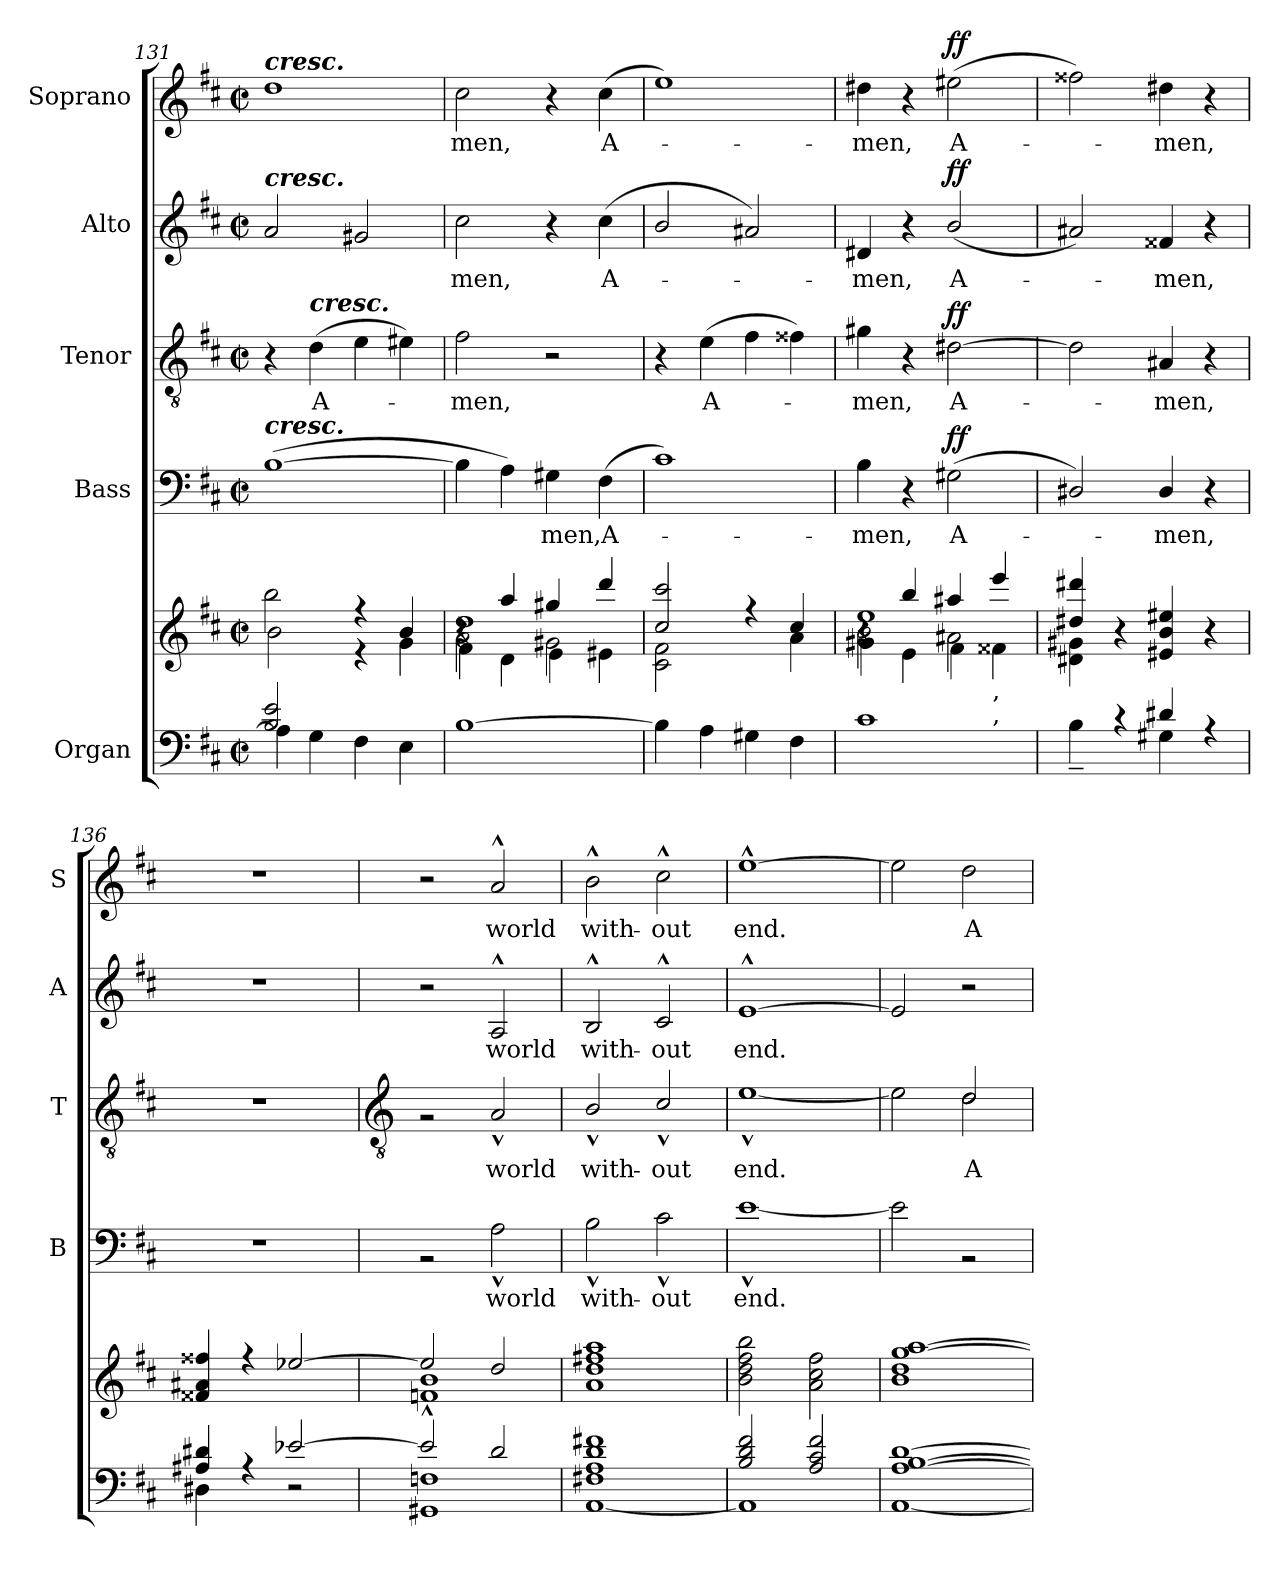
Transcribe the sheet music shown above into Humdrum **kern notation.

**kern	**kern	**kern	**text	**dynam	**kern	**text	**dynam	**kern	**text	**dynam	**kern	**text	**dynam
*part5	*part5	*part4	*part4	*part4	*part3	*part3	*part3	*part2	*part2	*part2	*part1	*part1	*part1
*staff6	*staff5	*staff4	*staff4	*staff4	*staff3	*staff3	*staff3	*staff2	*staff2	*staff2	*staff1	*staff1	*staff1
*I"Organ	*	*I"Bass	*	*	*I"Tenor	*	*	*I"Alto	*	*	*I"Soprano	*	*
*	*	*I'B	*	*	*I'T	*	*	*I'A	*	*	*I'S	*	*
!!LO:LB:g=z
*clefF4	*clefG2	*clefF4	*	*	*clefGv2	*	*	*clefG2	*	*	*clefG2	*	*
*k[f#c#]	*k[f#c#]	*k[f#c#]	*	*	*k[f#c#]	*	*	*k[f#c#]	*	*	*k[f#c#]	*	*
*D:	*D:	*D:	*	*	*D:	*	*	*D:	*	*	*D:	*	*
*M2/2	*M2/2	*M2/2	*	*	*M2/2	*	*	*M2/2	*	*	*M2/2	*	*
*met(c|)	*met(c|)	*met(c|)	*	*	*met(c|)	*	*	*met(c|)	*	*	*met(c|)	*	*
=131	=131	=131	=131	=131	=131	=131	=131	=131	=131	=131	=131	=131	=131
*^	*^	*	*	*	*	*	*	*	*	*	*	*	*
*	*^	*	*	*	*	*	*	*	*	*	*	*	*	*	*
!	!	!	!	!	!	!	!	!	!	!	!	!	!	!LO:TX:a:Bi:t=cresc.	!	!
!	!	!	!	!	!	!	!	!	!	!	!LO:TX:a:Bi:t=cresc.	!	!	!	!	!
!	!	!	!	!	!LO:TX:a:Bi:t=cresc.	!	!	!	!	!	!	!	!	!	!	!
2B/ 2e/	1ryy	4A\]	2bb\	2b\	(>[1B	.	.	4r	.	.	2a	.	.	1dd	.	.
!	!	!	!	!	!	!	!	!LO:TX:a:Bi:t=cresc.	!	!	!	!	!	!	!	!
!	!	!	!	!	!	!	!	!	!LO:LY:b	!	!	!	!	!	!	!
.	.	4G\	.	.	.	.	.	(>4d	A-	.	.	.	.	.	.	.
2ryy	.	4F#\	4r	4r	.	.	.	4e	.	.	2g#X	.	.	.	.	.
.	.	4E\	4b/	4g\	.	.	.	4e#X)	.	.	.	.	.	.	.	.
=132	=132	=132	=132	=132	=132	=132	=132	=132	=132	=132	=132	=132	=132	=132	=132	=132
*	*	*	*^	*^	*	*	*	*	*	*	*	*	*	*	*	*
!	!	!	!	!	!	!	!	!	!	!	!LO:LY:b	!	!	!LO:LY:b	!	!	!LO:LY:b	!
*v	*v	*v	*	*	*	*	*	*	*	*	*	*	*	*	*	*	*	*
[1B\	4r	1dd\	2a\	4f#\	4B]	.	.	2f#	men,	.	2cc#	men,	.	2cc#	men,	.
.	4aa/	.	.	4d\	4A)	.	.	.	.	.	.	.	.	.	.	.
!	!	!	!	!	!	!LO:LY:b	!	!	!	!	!	!	!	!	!	!
.	4gg#X/	.	2g#X\	4e\	4G#X	men,	.	2r	.	.	4r	.	.	4r	.	.
!	!	!	!	!	!	!LO:LY:b	!	!	!	!	!	!LO:LY:b	!	!	!LO:LY:b	!
.	4ddd/	.	.	4e#X\	(>4F#	A-	.	.	.	.	(<4cc#	A-	.	(>4cc#	A-	.
=133	=133	=133	=133	=133	=133	=133	=133	=133	=133	=133	=133	=133	=133	=133	=133	=133
*^	*	*	*	*	*	*	*	*	*	*	*	*	*	*	*	*
*	*^	*	*	*	*	*	*	*	*	*	*	*	*	*	*	*	*
2ryy	2ryy	4B\]	2cc#/ 2ccc#/	1ryy	2c#\ 2f#\	2.ryy	1c#)	.	.	4r	.	.	2b/	.	.	1ee)	.	.
!	!	!	!	!	!	!	!	!	!	!	!LO:LY:b	!	!	!	!	!	!	!
.	.	4A\	.	.	.	.	.	.	.	(>4e	A-	.	.	.	.	.	.	.
2ryy	4ryy	4G#X\	4r	.	2ryy	.	.	.	.	4f#	.	.	2a#X)	.	.	.	.	.
.	4ryy	4F#\	4cc#/	.	.	4a\	.	.	.	4f##X)	.	.	.	.	.	.	.	.
=134	=134	=134	=134	=134	=134	=134	=134	=134	=134	=134	=134	=134	=134	=134	=134	=134	=134	=134
!	!	!	!	!	!	!	!	!LO:LY:b	!	!	!LO:LY:b	!	!	!LO:LY:b	!	!	!LO:LY:b	!
*	*v	*v	*	*	*	*	*	*	*	*	*	*	*	*	*	*	*	*
1c#\	2.ryy	4r	1ee\	2b\	4g#X\	4B	men,	.	4g#X	men,	.	4d#X	men,	.	4dd#X	men,	.
.	.	4bb/	.	.	4e\	4r	.	.	4r	.	.	4r	.	.	4r	.	.
!	!	!	!	!	!	!	!LO:LY:b	!LO:DY:b	!	!LO:LY:b	!LO:DY:b	!	!LO:LY:b	!LO:DY:b	!	!LO:LY:b	!LO:DY:b
.	.	4aa#X/	.	2a#X\	4f#\	(<2G#X	A-	ff	[2d#X	A-	ff	(<2b/	A-	ff	(>2ee#X	A-	ff
!	!LO:TX:a:t=,	!	!	!	!	!	!	!	!	!	!	!	!	!	!	!	!
!	!LO:TX:a:t=,	!	!	!	!	!	!	!	!	!	!	!	!	!	!	!	!
.	4ryy	4eee/	.	.	4f##X\	.	.	.	.	.	.	.	.	.	.	.	.
*	*	*	*v	*v	*v	*	*	*	*	*	*	*	*	*	*	*	*
=135	=135	=135	=135	=135	=135	=135	=135	=135	=135	=135	=135	=135	=135	=135	=135
*	*^	*	*	*	*	*	*	*	*	*	*	*	*	*	*
2ryy	4B~\	1ryy	4dd#X/ 4ddd#X/	4d#X\ 4g#X\	2D#X/)	.	.	2d#]	.	.	2a#X)	.	.	2ff##X)	.	.
.	4r	.	4r	4ryy	.	.	.	.	.	.	.	.	.	.	.	.
!	!	!	!	!	!	!LO:LY:b	!	!	!LO:LY:b	!	!	!LO:LY:b	!	!	!LO:LY:b	!
4d#X/	4G#X\	.	4e#X/ 4b/ 4ee#X/	2ryy	4D#/	men,	.	4A#X	men,	.	4f##X	men,	.	4dd#X	men,	.
4ryy	4r	.	4r	.	4r	.	.	4r	.	.	4r	.	.	4r	.	.
=136	=136	=136	=136	=136	=136	=136	=136	=136	=136	=136	=136	=136	=136	=136	=136	=136
4A#X/ 4d#X/	4D#X\	1ryy	4f##X/ 4a#X/ 4ff##X/	1ryy	1r	.	.	1r	.	.	1r	.	.	1r	.	.
4ryy	4r	.	4r	.	.	.	.	.	.	.	.	.	.	.	.	.
[2e-X/	2r	.	[2ee-X/	.	.	.	.	.	.	.	.	.	.	.	.	.
!!LO:LB:g=z
=137	=137	=137	=137	=137	=137	=137	=137	=137	=137	=137	=137	=137	=137	=137	=137	=137
*	*	*	*	*	*	*	*	*clefGv2	*	*	*	*	*	*	*	*
*	*	*	*	*	*^	*	*	*^	*	*	*	*	*	*	*	*
2e-^^/]	1GG#X\ 1Fn\	1ryy	2ee-/]	1fn\ 1b\	1ryy	2r	.	.	1ryy	2r	.	.	2r	.	.	2r	.	.
!	!	!	!	!	!	!	!LO:LY:b	!	!	!	!LO:LY:b	!	!	!LO:LY:b	!	!	!LO:LY:b	!
2d/	.	.	2dd/	.	.	2A^^\	world	.	.	2A^^/	world	.	2A^^	world	.	2a^^	world	.
*	*v	*v	*	*	*	*	*	*	*	*	*	*	*	*	*	*	*	*
!!LO:LB:g=z
=138	=138	=138	=138	=138	=138	=138	=138	=138	=138	=138	=138	=138	=138	=138	=138	=138	=138
!	!	!	!	!	!	!LO:LY:b	!	!	!	!LO:LY:b	!	!	!LO:LY:b	!	!	!LO:LY:b	!
1F#X/ 1A/ 1d/ 1f#X/	[1AA\	1dd/ 1ff#X/ 1aa/	1a\	1ryy	2B^^\	with-	.	1ryy	2B^^/	with-	.	2B^^	with-	.	2b^^	with-	.
!	!	!	!	!	!	!LO:LY:b	!	!	!	!LO:LY:b	!	!	!LO:LY:b	!	!	!LO:LY:b	!
.	.	.	.	.	2c#^^\	-out	.	.	2c#^^/	-out	.	2c#^^	-out	.	2cc#^^	-out	.
=139	=139	=139	=139	=139	=139	=139	=139	=139	=139	=139	=139	=139	=139	=139	=139	=139	=139
!	!	!	!	!	!	!LO:LY:b	!	!	!	!LO:LY:b	!	!	!LO:LY:b	!	!	!LO:LY:b	!
2B/ 2d/ 2f#/	1AA\]	1ryy	2b\ 2dd\ 2ff#\ 2bb\	1ryy	[1e^^\	end.	.	1ryy	[1e^^\	end.	.	[1e^^\	end.	.	[1ee^^	end.	.
2A/ 2c#/ 2f#/	.	.	2a\ 2cc#\ 2ff#\	.	.	.	.	.	.	.	.	.	.	.	.	.	.
=140	=140	=140	=140	=140	=140	=140	=140	=140	=140	=140	=140	=140	=140	=140	=140	=140	=140
[1A/ [1B/ [1d/	[1AA\	[1gg/ [1aa/	1b\ 1dd\	1ryy	2e\]	.	.	2ryy	2e\]	.	.	2e]	.	.	2ee]	.	.
!	!	!	!	!	!	!	!	!	!	!LO:LY:a	!	!	!	!	!	!	!
!	!	!	!	!	!	!	!	!	!	!LO:LY:b	!	!	!	!	!	!LO:LY:b	!
.	.	.	.	.	2r	.	.	2d	2d\	-A-	.	2r	.	.	2dd	A-	.
*v	*v	*	*	*v	*v	*	*	*v	*v	*	*	*	*	*	*	*	*
*	*v	*v	*	*	*	*	*	*	*	*	*	*	*	*
=	=	=	=	=	=	=	=	=	=	=	=	=	=
*-	*-	*-	*-	*-	*-	*-	*-	*-	*-	*-	*-	*-	*-
